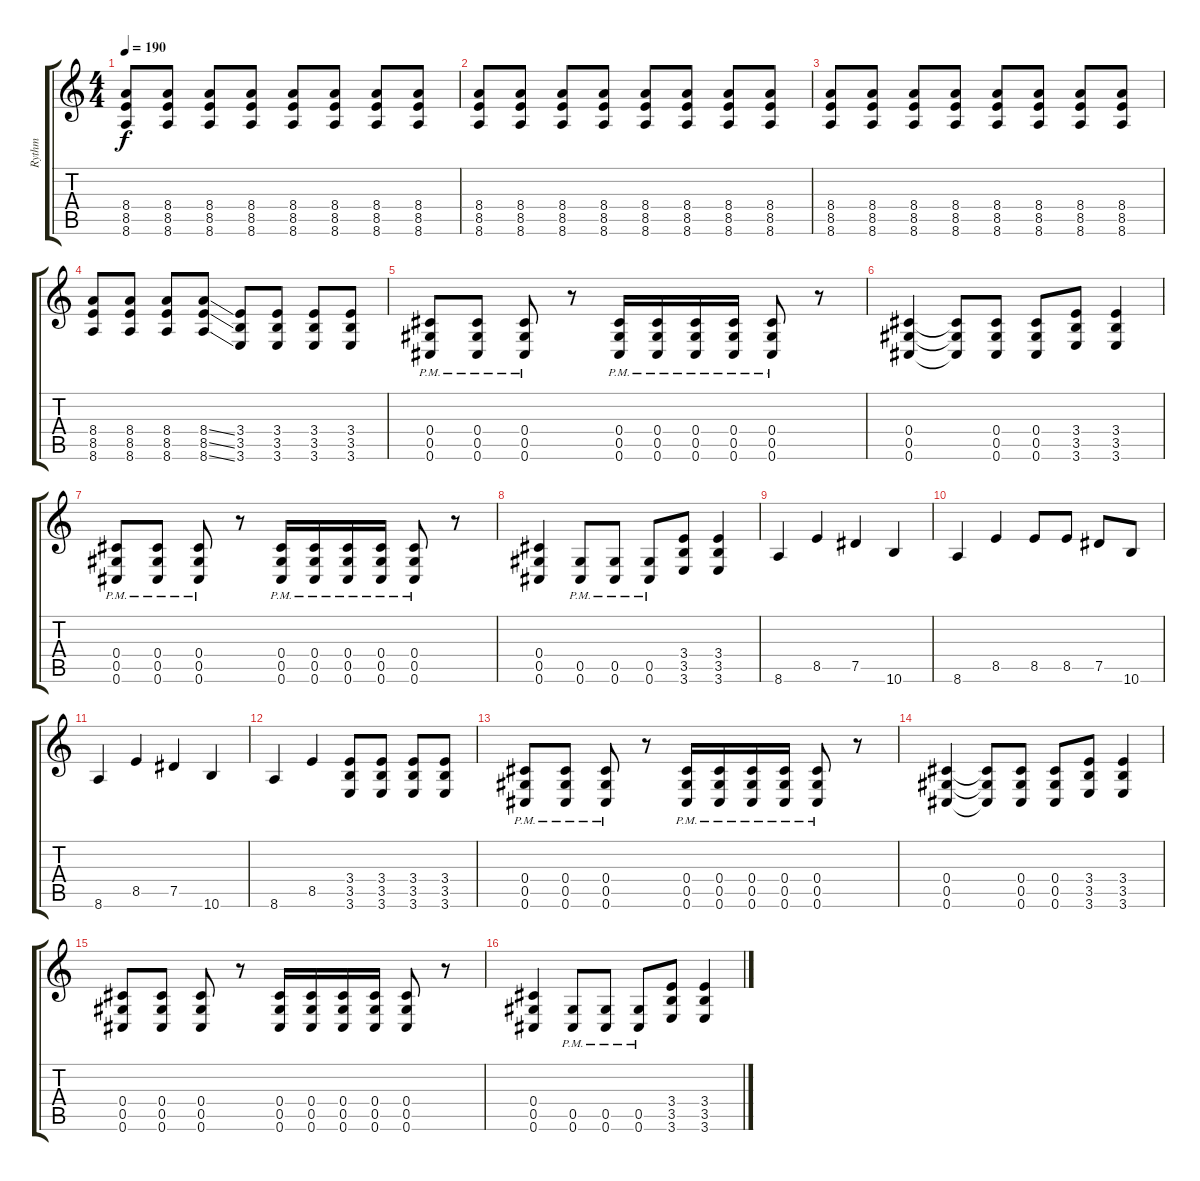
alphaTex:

\track ("Rythm" "Rythm") {instrument distortionguitar}
\staff {score tabs}
\tuning (Eb4 Bb3 Gb3 Db3 Ab2 Db2) {hide}
\ts (4 4)
\tempo 190
\clef g2
\ks c
(8.4 8.5 8.6).8{dy f} (8.4 8.5 8.6).8 (8.4 8.5 8.6).8 (8.4 8.5 8.6).8 (8.4 8.5 8.6).8 (8.4 8.5 8.6).8 (8.4 8.5 8.6).8 (8.4 8.5 8.6).8 |
(8.4 8.5 8.6).8 (8.4 8.5 8.6).8 (8.4 8.5 8.6).8 (8.4 8.5 8.6).8 (8.4 8.5 8.6).8 (8.4 8.5 8.6).8 (8.4 8.5 8.6).8 (8.4 8.5 8.6).8 |
(8.4 8.5 8.6).8 (8.4 8.5 8.6).8 (8.4 8.5 8.6).8 (8.4 8.5 8.6).8 (8.4 8.5 8.6).8 (8.4 8.5 8.6).8 (8.4 8.5 8.6).8 (8.4 8.5 8.6).8 |
(8.4 8.5 8.6).8 (8.4 8.5 8.6).8 (8.4 8.5 8.6).8 (8.4{ss} 8.5{ss} 8.6{ss}).8 (3.4 3.5 3.6).8 (3.4 3.5 3.6).8 (3.4 3.5 3.6).8 (3.4 3.5 3.6).8 |
(0.4{pm} 0.5{pm} 0.6{pm}).8 (0.4{pm} 0.5{pm} 0.6{pm}).8 (0.4{pm} 0.5{pm} 0.6{pm}).8 r.8 (0.4{pm} 0.5{pm} 0.6{pm}).16 (0.4{pm} 0.5{pm} 0.6{pm}).16 (0.4{pm} 0.5{pm} 0.6{pm}).16 (0.4{pm} 0.5{pm} 0.6{pm}).16 (0.4{pm} 0.5{pm} 0.6{pm}).8 r.8 |
(0.4 0.5 0.6).4 (0.4{t} 0.5{t} 0.6{t}).8 (0.4 0.5 0.6).8 (0.4 0.5 0.6).8 (3.4 3.5 3.6).8 (3.4 3.5 3.6).4 |
(0.4{pm} 0.5{pm} 0.6{pm}).8 (0.4{pm} 0.5{pm} 0.6{pm}).8 (0.4{pm} 0.5{pm} 0.6{pm}).8 r.8 (0.4{pm} 0.5{pm} 0.6{pm}).16 (0.4{pm} 0.5{pm} 0.6{pm}).16 (0.4{pm} 0.5{pm} 0.6{pm}).16 (0.4{pm} 0.5{pm} 0.6{pm}).16 (0.4{pm} 0.5{pm} 0.6{pm}).8 r.8 |
(0.4 0.5 0.6).4 (0.5{pm} 0.6{pm}).8 (0.5{pm} 0.6{pm}).8 (0.5{pm} 0.6{pm}).8 (3.4 3.5 3.6).8 (3.4 3.5 3.6).4 |
8.6.4 8.5.4 7.5.4 10.6.4 |
8.6.4 8.5.4 8.5.8 8.5.8 7.5.8 10.6.8 |
8.6.4 8.5.4 7.5.4 10.6.4 |
8.6.4 8.5.4 (3.4 3.5 3.6).8 (3.4 3.5 3.6).8 (3.4 3.5 3.6).8 (3.4 3.5 3.6).8 |
(0.4{pm} 0.5{pm} 0.6{pm}).8 (0.4{pm} 0.5{pm} 0.6{pm}).8 (0.4{pm} 0.5{pm} 0.6{pm}).8 r.8 (0.4{pm} 0.5{pm} 0.6{pm}).16 (0.4{pm} 0.5{pm} 0.6{pm}).16 (0.4{pm} 0.5{pm} 0.6{pm}).16 (0.4{pm} 0.5{pm} 0.6{pm}).16 (0.4{pm} 0.5{pm} 0.6{pm}).8 r.8 |
(0.4 0.5 0.6).4 (0.4{t} 0.5{t} 0.6{t}).8 (0.4 0.5 0.6).8 (0.4 0.5 0.6).8 (3.4 3.5 3.6).8 (3.4 3.5 3.6).4 |
(0.4 0.5 0.6).8 (0.4 0.5 0.6).8 (0.4 0.5 0.6).8 r.8 (0.4 0.5 0.6).16 (0.4 0.5 0.6).16 (0.4 0.5 0.6).16 (0.4 0.5 0.6).16 (0.4 0.5 0.6).8 r.8 |
(0.4 0.5 0.6).4 (0.5{pm} 0.6{pm}).8 (0.5{pm} 0.6{pm}).8 (0.5{pm} 0.6{pm}).8 (3.4 3.5 3.6).8 (3.4 3.5 3.6).4
